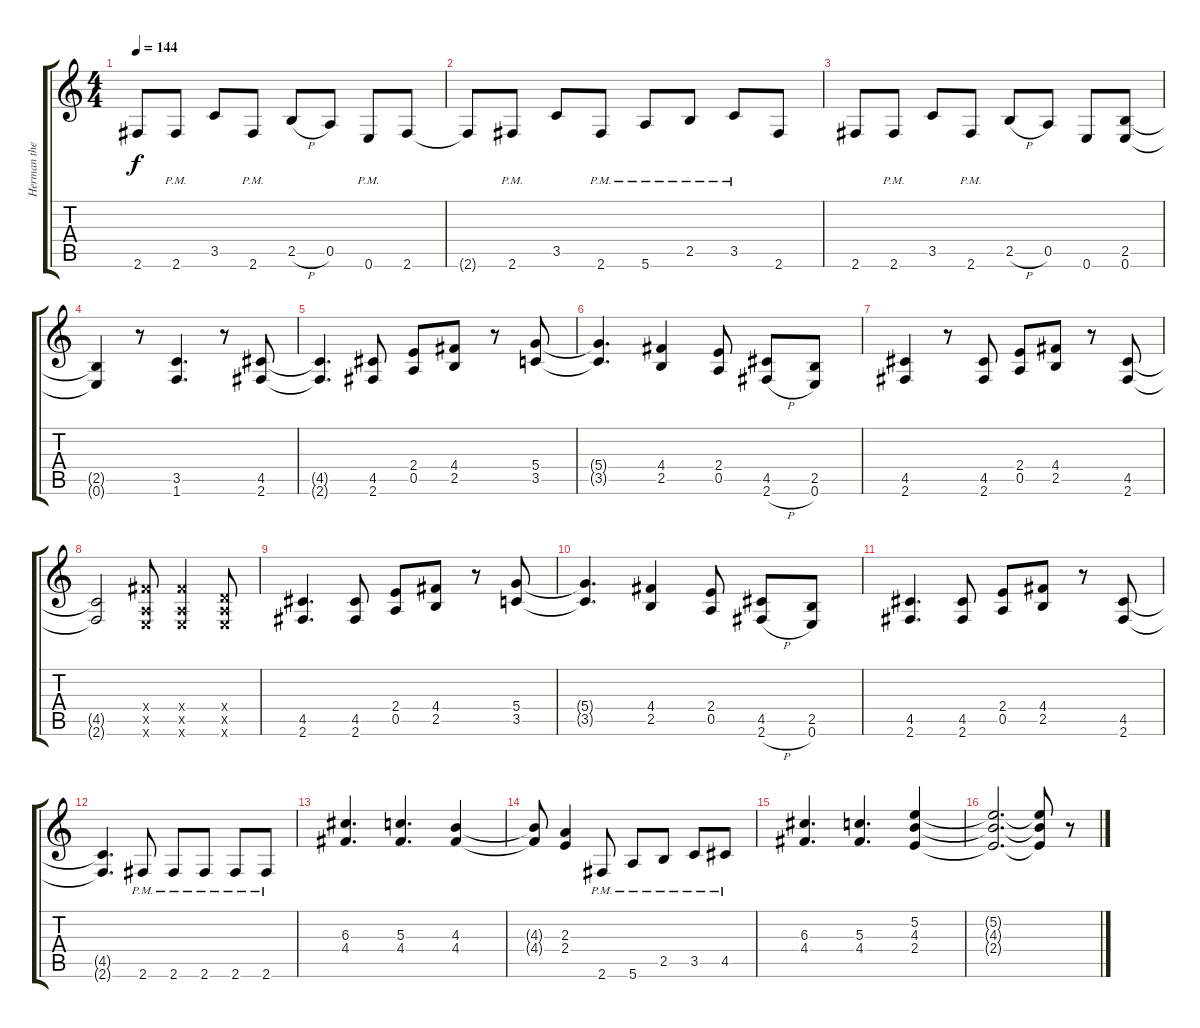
\track ("Herman the German" "Herman the") {instrument distortionguitar}
\staff {score tabs}
\tuning (E4 B3 G3 D3 A2 E2) {hide}
\ts (4 4)
\tempo 144
\clef g2
\ks c
2.6{t}.8{dy f} 2.6{pm}.8 3.5.8 2.6{pm}.8 2.5{h}.8 0.5.8 0.6{pm}.8 2.6.8 |
2.6{t}.8 2.6{pm}.8 3.5.8 2.6{pm}.8 5.6{pm}.8 2.5{pm}.8 3.5{pm}.8 2.6.8 |
2.6.8 2.6{pm}.8 3.5.8 2.6{pm}.8 2.5{h}.8 0.5.8 0.6.8 (2.5 0.6).8 |
(2.5{t} 0.6{t}).4 r.8 (3.5 1.6).4{d} r.8 (4.5 2.6).8 |
(4.5{t} 2.6{t}).4{d} (4.5 2.6).8 (2.4 0.5).8 (4.4 2.5).8 r.8 (5.4 3.5).8 |
(5.4{t} 3.5{t}).4{d} (4.4 2.5).4 (2.4 0.5).8 (4.5 2.6{h}).8 (2.5 0.6).8 |
(4.5 2.6).4 r.8 (4.5 2.6).8 (2.4 0.5).8 (4.4 2.5).8 r.8 (4.5 2.6).8 |
(4.5{t} 2.6{t}).2 (4.4{x} 0.5{x} 0.6{x}).8 (4.4{x} 0.5{x} 0.6{x}).4 (0.4{x} 0.5{x} 0.6{x}).8 |
(4.5 2.6).4{d} (4.5 2.6).8 (2.4 0.5).8 (4.4 2.5).8 r.8 (5.4 3.5).8 |
(5.4{t} 3.5{t}).4{d} (4.4 2.5).4 (2.4 0.5).8 (4.5 2.6{h}).8 (2.5 0.6).8 |
(4.5 2.6).4{d} (4.5 2.6).8 (2.4 0.5).8 (4.4 2.5).8 r.8 (4.5 2.6).8 |
(4.5{t} 2.6{t}).4{d} 2.6{pm}.8 2.6{pm}.8 2.6{pm}.8 2.6{pm}.8 2.6{pm}.8 |
(6.3 4.4).4{d} (5.3 4.4).4{d} (4.3 4.4).4 |
(4.3{t} 4.4{t}).8 (2.3 2.4).4 2.6{pm}.8 5.6{pm}.8 2.5{pm}.8 3.5{pm}.8 4.5{pm}.8 |
(6.3 4.4).4{d} (5.3 4.4).4{d} (5.2 4.3 2.4).4 |
(5.2{t} 4.3{t} 2.4{t}).2{d} (5.2{t} 4.3{t} 2.4{t}).8 r.8
